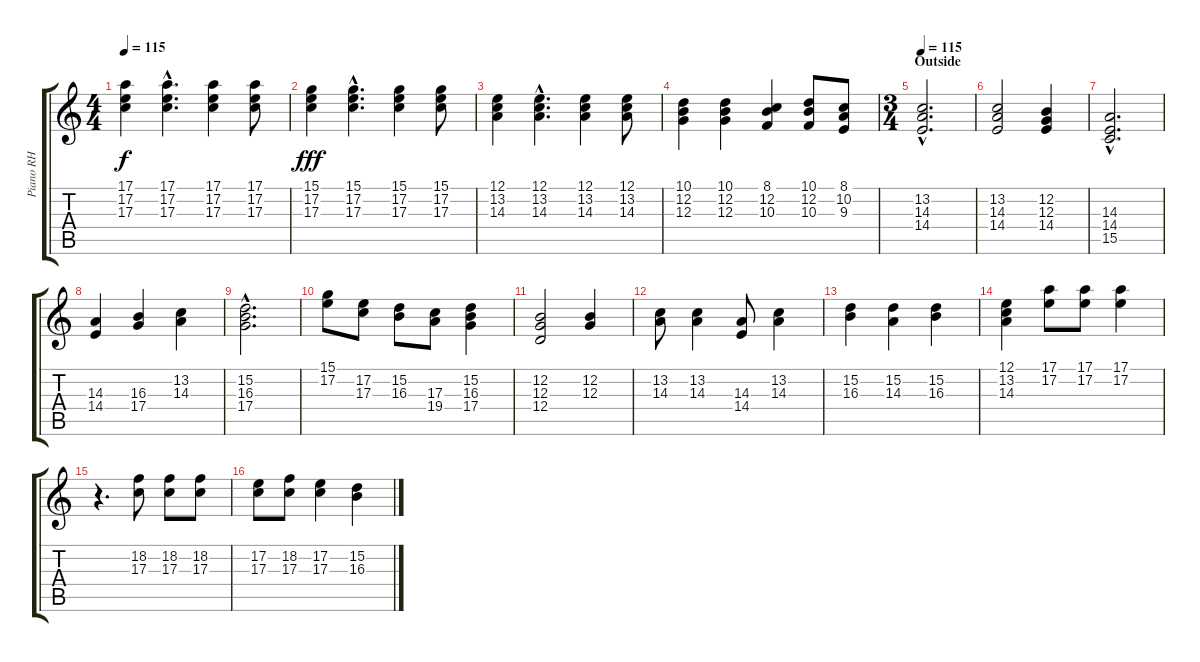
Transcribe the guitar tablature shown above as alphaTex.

\track ("Piano RH" "Piano RH") {instrument acousticgrandpiano}
\staff {score tabs}
\tuning (E4 B3 G3 D3 A2 E2) {hide}
\ts (4 4)
\tempo 115
\clef g2
\ks c
(17.1 17.2 17.3).4{dy f} (17.1{hac} 17.2{hac} 17.3{hac}).4{d} (17.1 17.2 17.3).4 (17.1 17.2 17.3).8 |
(15.1 17.2 17.3).4{dy fff} (15.1{hac} 17.2{hac} 17.3{hac}).4{d} (15.1 17.2 17.3).4 (15.1 17.2 17.3).8 |
(12.1 13.2 14.3).4 (12.1{hac} 13.2{hac} 14.3{hac}).4{d} (12.1 13.2 14.3).4 (12.1 13.2 14.3).8 |
(10.1 12.2 12.3).4 (10.1 12.2 12.3).4 (8.1 12.2 10.3).4 (10.1 12.2 10.3).8 (8.1 10.2 9.3).8 |
\ts (3 4)
\section ("" "Outside")
\tempo 115
(13.2{hac} 14.3{hac} 14.4{hac}).2{d volume 16} |
(13.2 14.3 14.4).2 (12.2 12.3 14.4).4 |
(14.3{hac} 14.4{hac} 15.5{hac}).2{d} |
(14.3 14.4).4 (16.3 17.4).4 (13.2 14.3).4 |
(15.2{hac} 16.3{hac} 17.4{hac}).2{d volume 16} |
(15.1 17.2).8 (17.2 17.3).8 (15.2 16.3).8 (17.3 19.4).8 (15.2 16.3 17.4).4 |
(12.2 12.3 12.4).2 (12.2 12.3).4 |
(13.2 14.3).8 (13.2 14.3).4 (14.3 14.4).8 (13.2 14.3).4 |
(15.2 16.3).4{volume 16} (15.2 14.3).4 (15.2 16.3).4 |
(12.1 13.2 14.3).4 (17.1 17.2).8 (17.1 17.2).8 (17.1 17.2).4 |
r.4{d} (18.2 17.3).8 (18.2 17.3).8 (18.2 17.3).8 |
(17.2 17.3).8 (18.2 17.3).8 (17.2 17.3).4 (15.2 16.3).4
